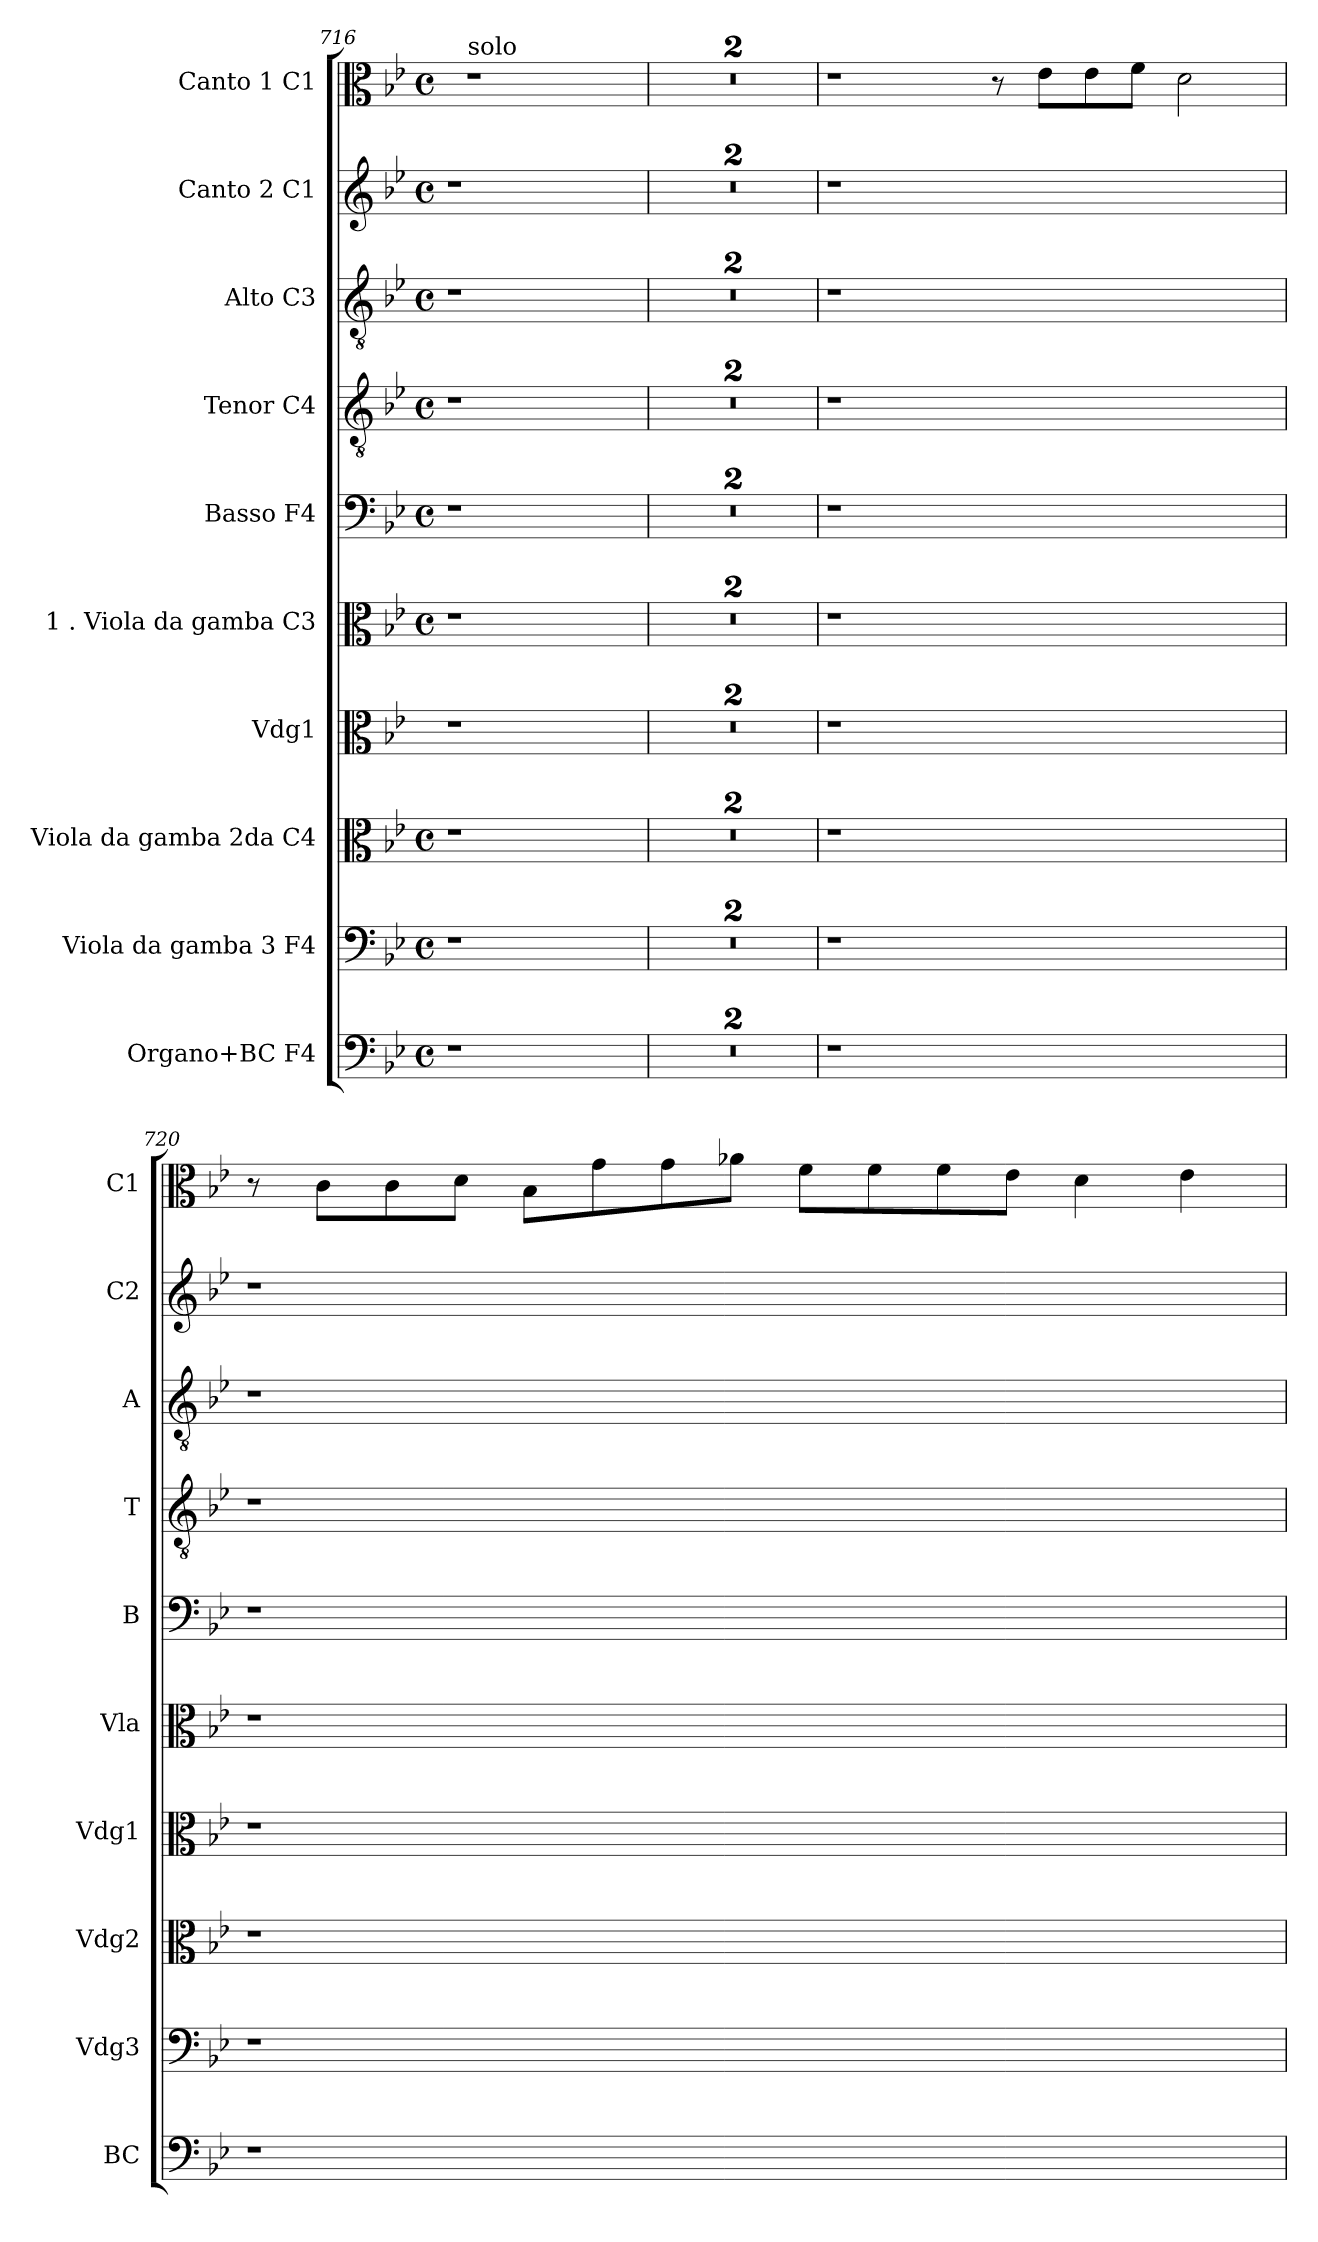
**kern	**kern	**kern	**kern	**kern	**kern	**kern	**kern	**kern	**kern
*part10	*part9	*part8	*part7	*part6	*part5	*part4	*part3	*part2	*part1
*staff10	*staff9	*staff8	*staff7	*staff6	*staff5	*staff4	*staff3	*staff2	*staff1
*I"Organo+BC F4	*I"Viola da gamba 3 F4	*I"Viola da gamba 2da C4	*I"Vdg1	*I"1 . Viola da gamba C3	*I"Basso F4	*I"Tenor C4	*I"Alto C3	*I"Canto 2 C1	*I"Canto 1 C1
*I'BC	*I'Vdg3	*I'Vdg2	*I'Vdg1	*I'Vla	*I'B	*I'T	*I'A	*I'C2	*I'C1
*clefF4	*clefF4	*clefC3	*clefC3	*clefC3	*clefF4	*clefGv2	*clefGv2	*clefG2	*clefC3
*k[b-e-]	*k[b-e-]	*k[b-e-]	*k[b-e-]	*k[b-e-]	*k[b-e-]	*k[b-e-]	*k[b-e-]	*k[b-e-]	*k[b-e-]
*B-:	*B-:	*B-:	*B-:	*B-:	*B-:	*B-:	*B-:	*B-:	*B-:
*M4/4	*M4/4	*M4/4	*	*M4/4	*M4/4	*M4/4	*M4/4	*M4/4	*M4/4
*met(c)	*met(c)	*met(c)	*	*met(c)	*met(c)	*met(c)	*met(c)	*met(c)	*met(c)
=716	=716	=716	=716	=716	=716	=716	=716	=716	=716
1r	1r	1r	1r	1r	1r	1r	1r	1r	32ryy
!	!	!	!	!	!	!	!	!	!LO:TX:a:t=solo
.	.	.	.	.	.	.	.	.	1r
32ryy	32ryy	32ryy	32ryy	32ryy	32ryy	32ryy	32ryy	32ryy	.
=717	=717	=717	=717	=717	=717	=717	=717	=717	=717
1r	1r	1r	1r	1r	1r	1r	1r	1r	1r
=718	=718	=718	=718	=718	=718	=718	=718	=718	=718
1r	1r	1r	1r	1r	1r	1r	1r	1r	1r
!!LO:LB:g=z
=719	=719	=719	=719	=719	=719	=719	=719	=719	=719
1r	1r	1r	1r	1r	1r	1r	1r	1r	1r
1ryy	1ryy	1ryy	1ryy	1ryy	1ryy	1ryy	1ryy	1ryy	8r
.	.	.	.	.	.	.	.	.	8e-\L
.	.	.	.	.	.	.	.	.	8e-\
.	.	.	.	.	.	.	.	.	8f\J
.	.	.	.	.	.	.	.	.	2d\
=720	=720	=720	=720	=720	=720	=720	=720	=720	=720
1r	1r	1r	1r	1r	1r	1r	1r	1r	8r
.	.	.	.	.	.	.	.	.	8c\L
.	.	.	.	.	.	.	.	.	8c\
.	.	.	.	.	.	.	.	.	8d\J
.	.	.	.	.	.	.	.	.	8B-\L
.	.	.	.	.	.	.	.	.	8g\
.	.	.	.	.	.	.	.	.	8g\
.	.	.	.	.	.	.	.	.	8a-X\J
1ryy	1ryy	1ryy	1ryy	1ryy	1ryy	1ryy	1ryy	1ryy	8f\L
.	.	.	.	.	.	.	.	.	8f\
.	.	.	.	.	.	.	.	.	8f\
.	.	.	.	.	.	.	.	.	8e-\J
.	.	.	.	.	.	.	.	.	4d\
.	.	.	.	.	.	.	.	.	4e-\
=	=	=	=	=	=	=	=	=	=
*-	*-	*-	*-	*-	*-	*-	*-	*-	*-
